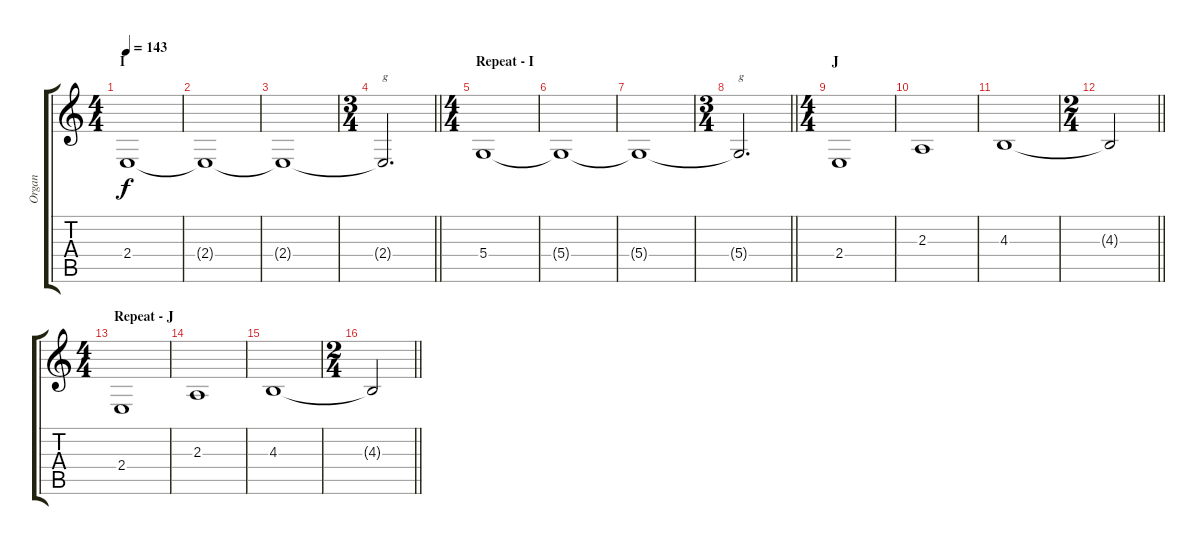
\track ("Organ" "Organ") {instrument drawbarorgan}
\staff {score tabs}
\tuning (E4 B3 G3 D3 A2 E2) {hide}
\ts (4 4)
\section ("" "I")
\tempo 143
\clef g2
\ks c
2.4.1{dy f} |
2.4{t}.1 |
2.4{t}.1 |
\ts (3 4)
\barLineRight lightlight
2.4{t}.2{d txt "g"} |
\ts (4 4)
\section ("" "Repeat - I")
5.4.1 |
5.4{t}.1 |
5.4{t}.1 |
\ts (3 4)
\barLineRight lightlight
5.4{t}.2{d txt "g"} |
\ts (4 4)
\section ("" "J")
2.4.1 |
2.3.1 |
4.3.1 |
\ts (2 4)
\barLineRight lightlight
4.3{t}.2 |
\ts (4 4)
\section ("" "Repeat - J")
2.4.1 |
2.3.1 |
4.3.1 |
\ts (2 4)
\barLineRight lightlight
4.3{t}.2
